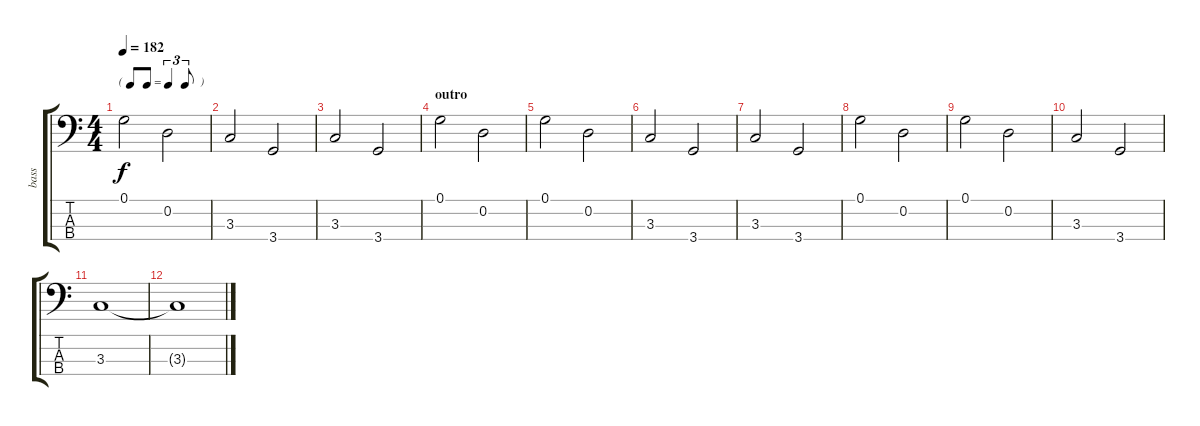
\track ("bass" "bass") {instrument acousticbass}
\staff {score tabs}
\tuning (G2 D2 A1 E1) {hide}
\ts (4 4)
\tf triplet8th
\tempo 182
\clef f4
\ks c
0.1.2{dy f} 0.2.2 |
3.3.2 3.4.2 |
3.3.2 3.4.2 |
\section ("" "outro")
0.1.2 0.2.2 |
0.1.2 0.2.2 |
3.3.2 3.4.2 |
3.3.2 3.4.2 |
0.1.2 0.2.2 |
0.1.2 0.2.2 |
3.3.2 3.4.2 |
3.3.1 |
3.3{t}.1
